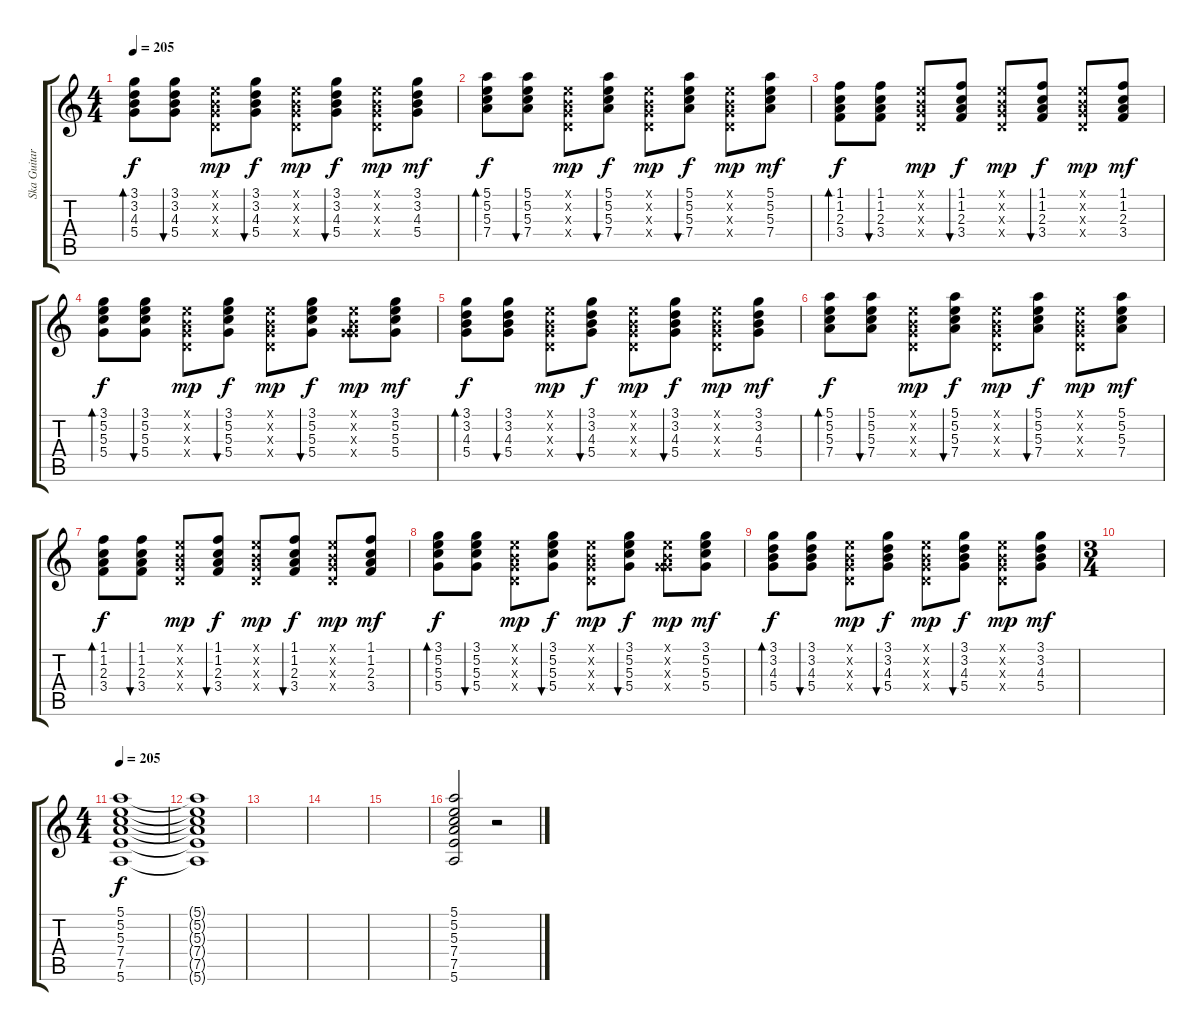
\track ("Ska Guitar" "Ska Guitar") {instrument electricguitarjazz}
\staff {score tabs}
\tuning (E4 B3 G3 D3 A2 E2) {hide}
\ts (4 4)
\tempo 205
\clef g2
\ks c
(3.1 3.2 4.3 5.4).8{bd 60 dy f} (3.1 3.2 4.3 5.4).8{bu 60} (0.1{x} 0.2{x} 0.3{x} 0.4{x}).8{dy mp} (3.1 3.2 4.3 5.4).8{bu 60 dy f} (0.1{x} 0.2{x} 0.3{x} 0.4{x}).8{dy mp} (3.1 3.2 4.3 5.4).8{bu 60 dy f} (0.1{x} 0.2{x} 0.3{x} 0.4{x}).8{dy mp} (3.1 3.2 4.3 5.4).8{dy mf} |
(5.1 5.2 5.3 7.4).8{bd 60 dy f} (5.1 5.2 5.3 7.4).8{bu 60} (0.1{x} 0.2{x} 0.3{x} 0.4{x}).8{dy mp} (5.1 5.2 5.3 7.4).8{bu 60 dy f} (0.1{x} 0.2{x} 0.3{x} 0.4{x}).8{dy mp} (5.1 5.2 5.3 7.4).8{bu 60 dy f} (0.1{x} 0.2{x} 0.3{x} 0.4{x}).8{dy mp} (5.1 5.2 5.3 7.4).8{dy mf} |
(1.1 1.2 2.3 3.4).8{bd 60 dy f} (1.1 1.2 2.3 3.4).8{bu 60} (0.1{x} 0.2{x} 0.3{x} 0.4{x}).8{dy mp} (1.1 1.2 2.3 3.4).8{bu 60 dy f} (0.1{x} 0.2{x} 0.3{x} 0.4{x}).8{dy mp} (1.1 1.2 2.3 3.4).8{bu 60 dy f} (0.1{x} 0.2{x} 0.3{x} 0.4{x}).8{dy mp} (1.1 1.2 2.3 3.4).8{dy mf} |
(3.1 5.2 5.3 5.4).8{bd 60 dy f} (3.1 5.2 5.3 5.4).8{bu 60} (0.1{x} 0.2{x} 0.3{x} 0.4{x}).8{dy mp} (3.1 5.2 5.3 5.4).8{bu 60 dy f} (0.1{x} 0.2{x} 0.3{x} 0.4{x}).8{dy mp} (3.1 5.2 5.3 5.4).8{bu 60 dy f} (0.1{x} 0.2{x} 0.3{x} 5.4{x}).8{dy mp} (3.1 5.2 5.3 5.4).8{dy mf} |
(3.1 3.2 4.3 5.4).8{bd 60 dy f} (3.1 3.2 4.3 5.4).8{bu 60} (0.1{x} 0.2{x} 0.3{x} 0.4{x}).8{dy mp} (3.1 3.2 4.3 5.4).8{bu 60 dy f} (0.1{x} 0.2{x} 0.3{x} 0.4{x}).8{dy mp} (3.1 3.2 4.3 5.4).8{bu 60 dy f} (0.1{x} 0.2{x} 0.3{x} 0.4{x}).8{dy mp} (3.1 3.2 4.3 5.4).8{dy mf} |
(5.1 5.2 5.3 7.4).8{bd 60 dy f} (5.1 5.2 5.3 7.4).8{bu 60} (0.1{x} 0.2{x} 0.3{x} 0.4{x}).8{dy mp} (5.1 5.2 5.3 7.4).8{bu 60 dy f} (0.1{x} 0.2{x} 0.3{x} 0.4{x}).8{dy mp} (5.1 5.2 5.3 7.4).8{bu 60 dy f} (0.1{x} 0.2{x} 0.3{x} 0.4{x}).8{dy mp} (5.1 5.2 5.3 7.4).8{dy mf} |
(1.1 1.2 2.3 3.4).8{bd 60 dy f} (1.1 1.2 2.3 3.4).8{bu 60} (0.1{x} 0.2{x} 0.3{x} 0.4{x}).8{dy mp} (1.1 1.2 2.3 3.4).8{bu 60 dy f} (0.1{x} 0.2{x} 0.3{x} 0.4{x}).8{dy mp} (1.1 1.2 2.3 3.4).8{bu 60 dy f} (0.1{x} 0.2{x} 0.3{x} 0.4{x}).8{dy mp} (1.1 1.2 2.3 3.4).8{dy mf} |
(3.1 5.2 5.3 5.4).8{bd 60 dy f} (3.1 5.2 5.3 5.4).8{bu 60} (0.1{x} 0.2{x} 0.3{x} 0.4{x}).8{dy mp} (3.1 5.2 5.3 5.4).8{bu 60 dy f} (0.1{x} 0.2{x} 0.3{x} 0.4{x}).8{dy mp} (3.1 5.2 5.3 5.4).8{bu 60 dy f} (0.1{x} 0.2{x} 0.3{x} 5.4{x}).8{dy mp} (3.1 5.2 5.3 5.4).8{dy mf} |
(3.1 3.2 4.3 5.4).8{bd 60 dy f} (3.1 3.2 4.3 5.4).8{bu 60} (0.1{x} 0.2{x} 0.3{x} 0.4{x}).8{dy mp} (3.1 3.2 4.3 5.4).8{bu 60 dy f} (0.1{x} 0.2{x} 0.3{x} 0.4{x}).8{dy mp} (3.1 3.2 4.3 5.4).8{bu 60 dy f} (0.1{x} 0.2{x} 0.3{x} 0.4{x}).8{dy mp} (3.1 3.2 4.3 5.4).8{dy mf} |
\ts (3 4)
|
\ts (4 4)
\tempo 205
(5.1 5.2 5.3 7.4 7.5 5.6).1{dy f} |
(5.1{t} 5.2{t} 5.3{t} 7.4{t} 7.5{t} 5.6{t}).1 |
|
|
|
(5.1 5.2 5.3 7.4 7.5 5.6).2 r.2
